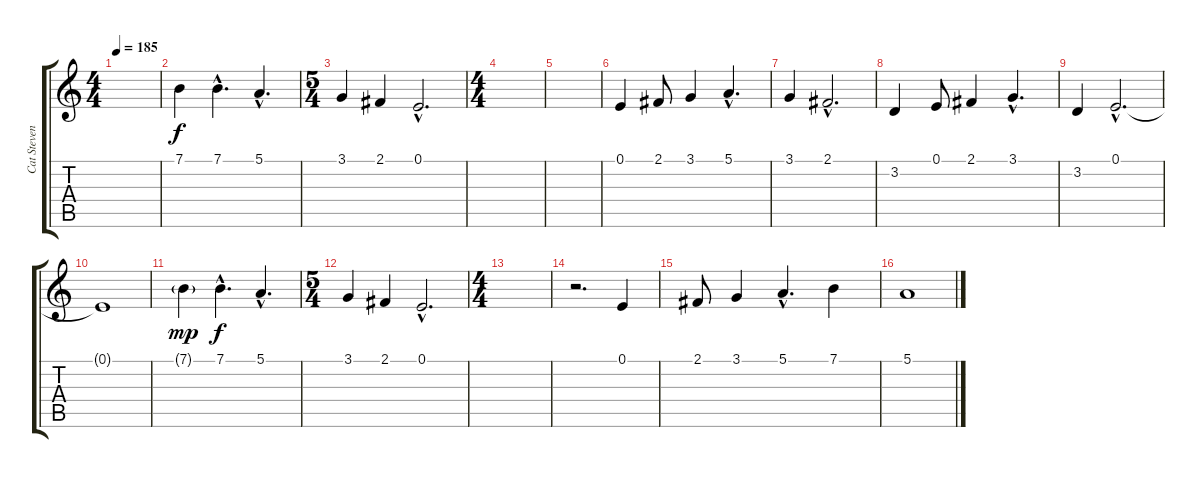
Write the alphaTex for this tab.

\track ("Cat Stevens,singing" "Cat Steven") {instrument oboe}
\staff {score tabs}
\tuning (E4 B3 G3 D3 A2 E2) {hide}
\ts (4 4)
\tempo 185
\clef g2
\ks c
|
7.1.4 7.1{hac}.4{d} 5.1{hac}.4{d} |
\ts (5 4)
3.1.4 2.1.4 0.1{hac}.2{d} |
\ts (4 4)
|
|
0.1.4 2.1.8 3.1.4 5.1{hac}.4{d} |
3.1.4 2.1{hac}.2{d} |
3.2.4 0.1.8 2.1.4 3.1{hac}.4{d} |
3.2.4 0.1{hac}.2{d} |
0.1{t}.1 |
7.1{g}.4{dy mp} 7.1{hac}.4{d dy f} 5.1{hac}.4{d} |
\ts (5 4)
3.1.4 2.1.4 0.1{hac}.2{d} |
\ts (4 4)
|
r.2{d} 0.1.4 |
2.1.8 3.1.4 5.1{hac}.4{d} 7.1.4 |
5.1.1
